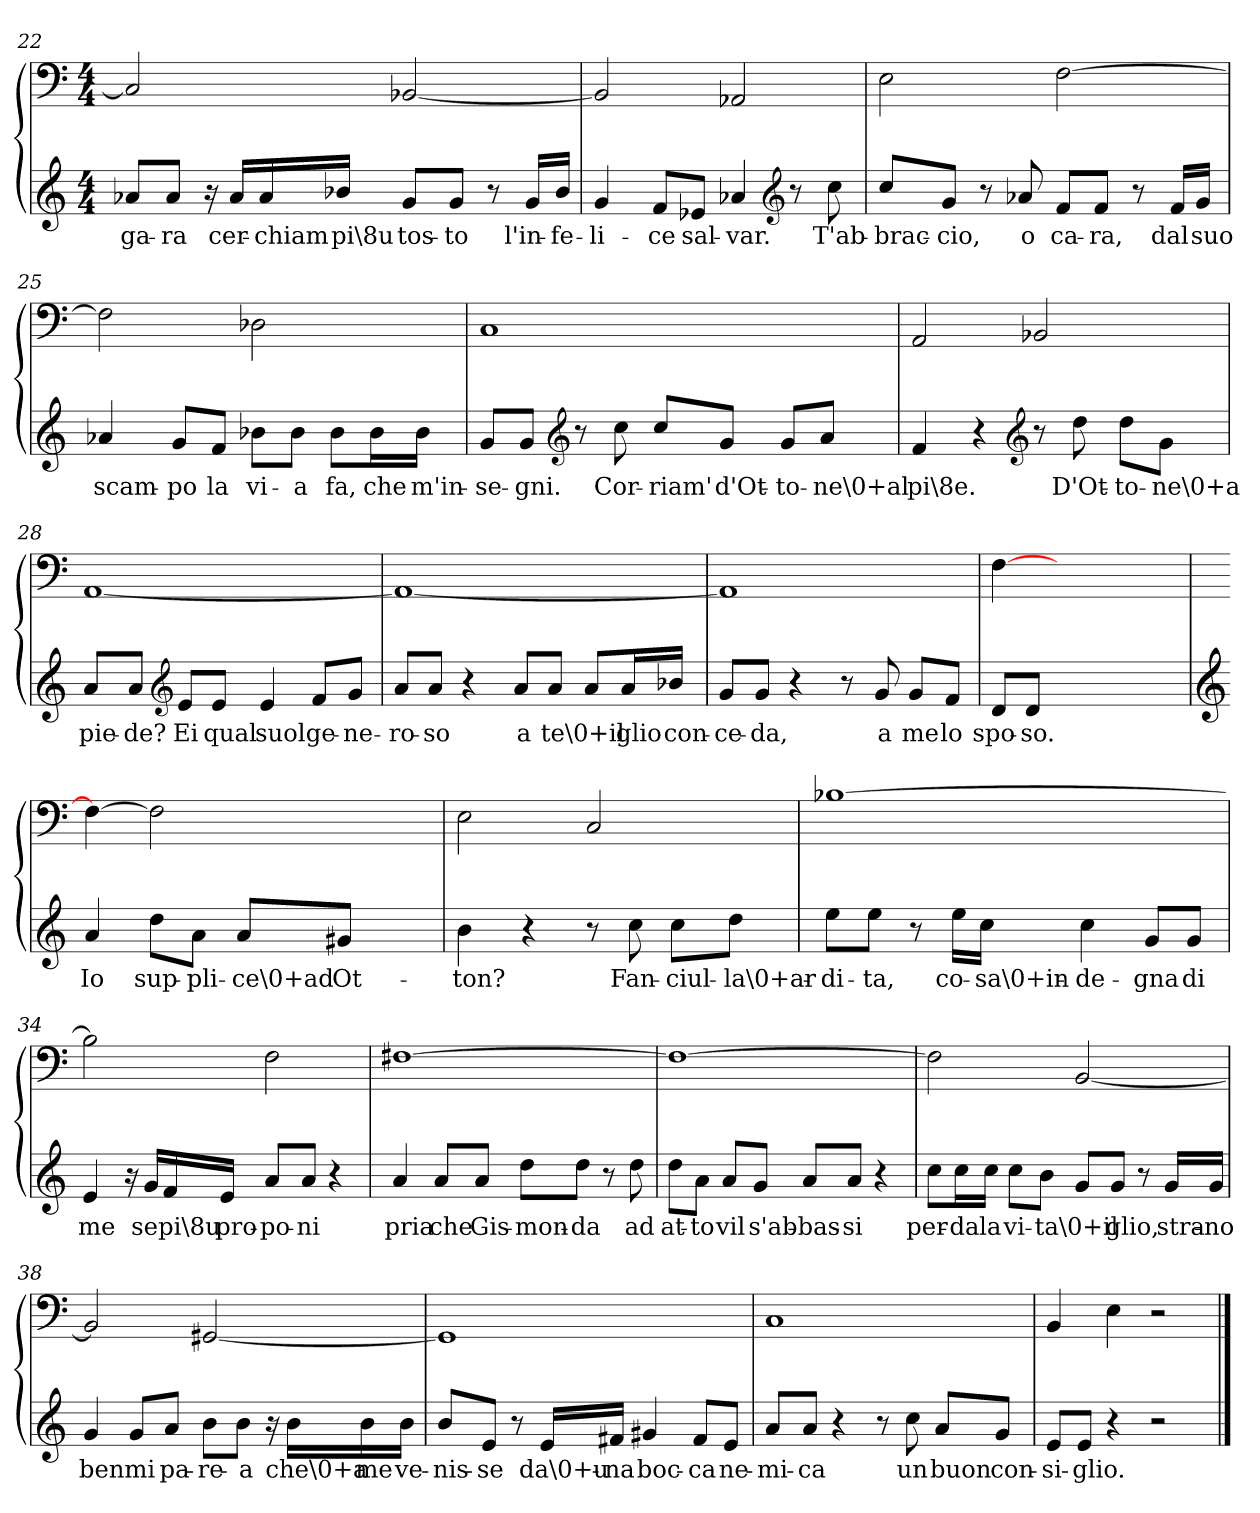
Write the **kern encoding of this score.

**kern	**text	**kern
*part1	*part1	*part1
*staff2	*staff2	*staff1
*clefG2	*	*clefF4
*k[]	*	*k[]
*a:	*	*a:
*M4/4	*	*M4/4
=22	=22	=22
8a-X/L	ga-	2C/]
8a-/J	-ra	.
16r	.	.
16a-/LL	cer-	.
16a-/	-chiam	.
16b-X/JJ	pi\8u	.
8g/L	tos-	[2BB-X/
8g/J	-to	.
8r	.	.
16g/LL	l'in-	.
16b-/JJ	-fe-	.
=23	=23	=23
4g/	-li-	2BB-/]
8f/L	-ce	.
8e-X/J	sal-	.
4a-X/	-var.	2AA-X/
*clefG2	*	*
8r	.	.
8cc\	T'ab-	.
=24	=24	=24
8cc/L	-brac-	2E\
8g/J	-cio,	.
8r	.	.
8a-X/	o	.
8f/L	ca-	[2F\
8f/J	-ra,	.
8r	.	.
16f/LL	dal	.
16g/JJ	suo	.
=25	=25	=25
4a-X/	scam-	2F\]
8g/L	-po	.
8f/J	la	.
8b-X\L	vi-	2D-X\
8b-\J	-a	.
8b-\L	fa,	.
16b-\L	che	.
16b-\JJ	m'in-	.
=26	=26	=26
8g/L	-se-	1C/
8g/J	-gni.	.
*clefG2	*	*
8r	.	.
8cc\	Cor-	.
8cc/L	-riam'	.
8g/J	d'Ot-	.
8g/L	-to-	.
8a/J	-ne\0+al	.
=27	=27	=27
4f/	pi\8e.	2AA/
4r	.	.
*clefG2	*	*
8r	.	2BB-X/
8dd\	D'Ot-	.
8dd\L	-to-	.
8g\J	-ne\0+a	.
=28	=28	=28
8a/L	pie-	[1AA/
8a/J	-de?	.
*clefG2	*	*
8e/L	Ei	.
8e/J	qual	.
4e/	suol	.
8f/L	ge-	.
8g/J	-ne-	.
=29	=29	=29
8a/L	-ro-	1AA/_
8a/J	-so	.
4r	.	.
8a/L	a	.
8a/J	te\0+il	.
8a/L	.	.
16a/L	glio	.
16b-X/JJ	con-	.
=30	=30	=30
8g/L	-ce-	1AA/]
8g/J	-da,	.
4r	.	.
8r	.	.
8g/	a	.
8g/L	me	.
8f/J	lo	.
=31	=31	=31
8d/L	spo-	[4F\
8d/J	-so.	.
2ryy	.	2ryy
4ryy	.	4ryy
=	=	=
*clefG2	*	*
4a/	Io	4F\_
8dd\L	sup-	2F\]
8a\J	-pli-	.
8a/L	-ce\0+ad	.
8g#X/J	Ot-	.
4ryy	.	4ryy
=32	=32	=32
4b\	-ton?	2E\
4r	.	.
8r	.	2C/
8cc\	Fan-	.
8cc\L	-ciul-	.
8dd\J	-la\0+ar-	.
=33	=33	=33
8ee\L	-di-	[1B-X\
8ee\J	-ta,	.
8r	.	.
16ee\LL	co-	.
16cc\JJ	-sa\0+in-	.
4cc\	-de-	.
8g/L	-gna	.
8g/J	di	.
=34	=34	=34
4e/	me	2B-\]
16r	.	.
16g/LL	se	.
16f/	pi\8u	.
16e/JJ	pro-	.
8a/L	-po-	2F\
8a/J	-ni	.
4r	.	.
=35	=35	=35
4a/	pria	[1F#X\
8a/L	che	.
8a/J	Gis-	.
8dd\L	-mon-	.
8dd\J	-da	.
8r	.	.
8dd\	ad	.
=36	=36	=36
8dd\L	at-	1F#\_
8a\J	-to	.
8a/L	vil	.
8g/J	s'ab-	.
8a/L	-bas-	.
8a/J	-si	.
4r	.	.
=37	=37	=37
8cc\L	per-	2F#\]
16cc\L	-da	.
16cc\JJ	la	.
8cc\L	vi-	.
8b\J	-ta\0+il	.
8g/L	.	[2BB/
8g/J	glio,	.
8r	.	.
16g/LL	stra-	.
16g/JJ	-no	.
=38	=38	=38
4g/	ben	2BB/]
8g/L	mi	.
8a/J	pa-	.
8b\L	-re-	[2GG#X/
8b\J	-a	.
16r	.	.
16b\LL	che\0+a	.
16b\	me	.
16b\JJ	ve-	.
=39	=39	=39
8b/L	-nis-	1GG#/]
8e/J	-se	.
8r	.	.
16e/LL	da\0+u-	.
16f#X/JJ	-na	.
4g#X/	boc-	.
8f#/L	-ca	.
8e/J	ne-	.
=40	=40	=40
8a/L	-mi-	1C/
8a/J	-ca	.
4r	.	.
8r	.	.
8cc\	un	.
8a/L	buon	.
8g/J	con-	.
=41	=41	=41
8e/L	-si-	4BB/
8e/J	-glio.	.
4r	.	4E\
2r	.	2r
==	==	==
*-	*-	*-
